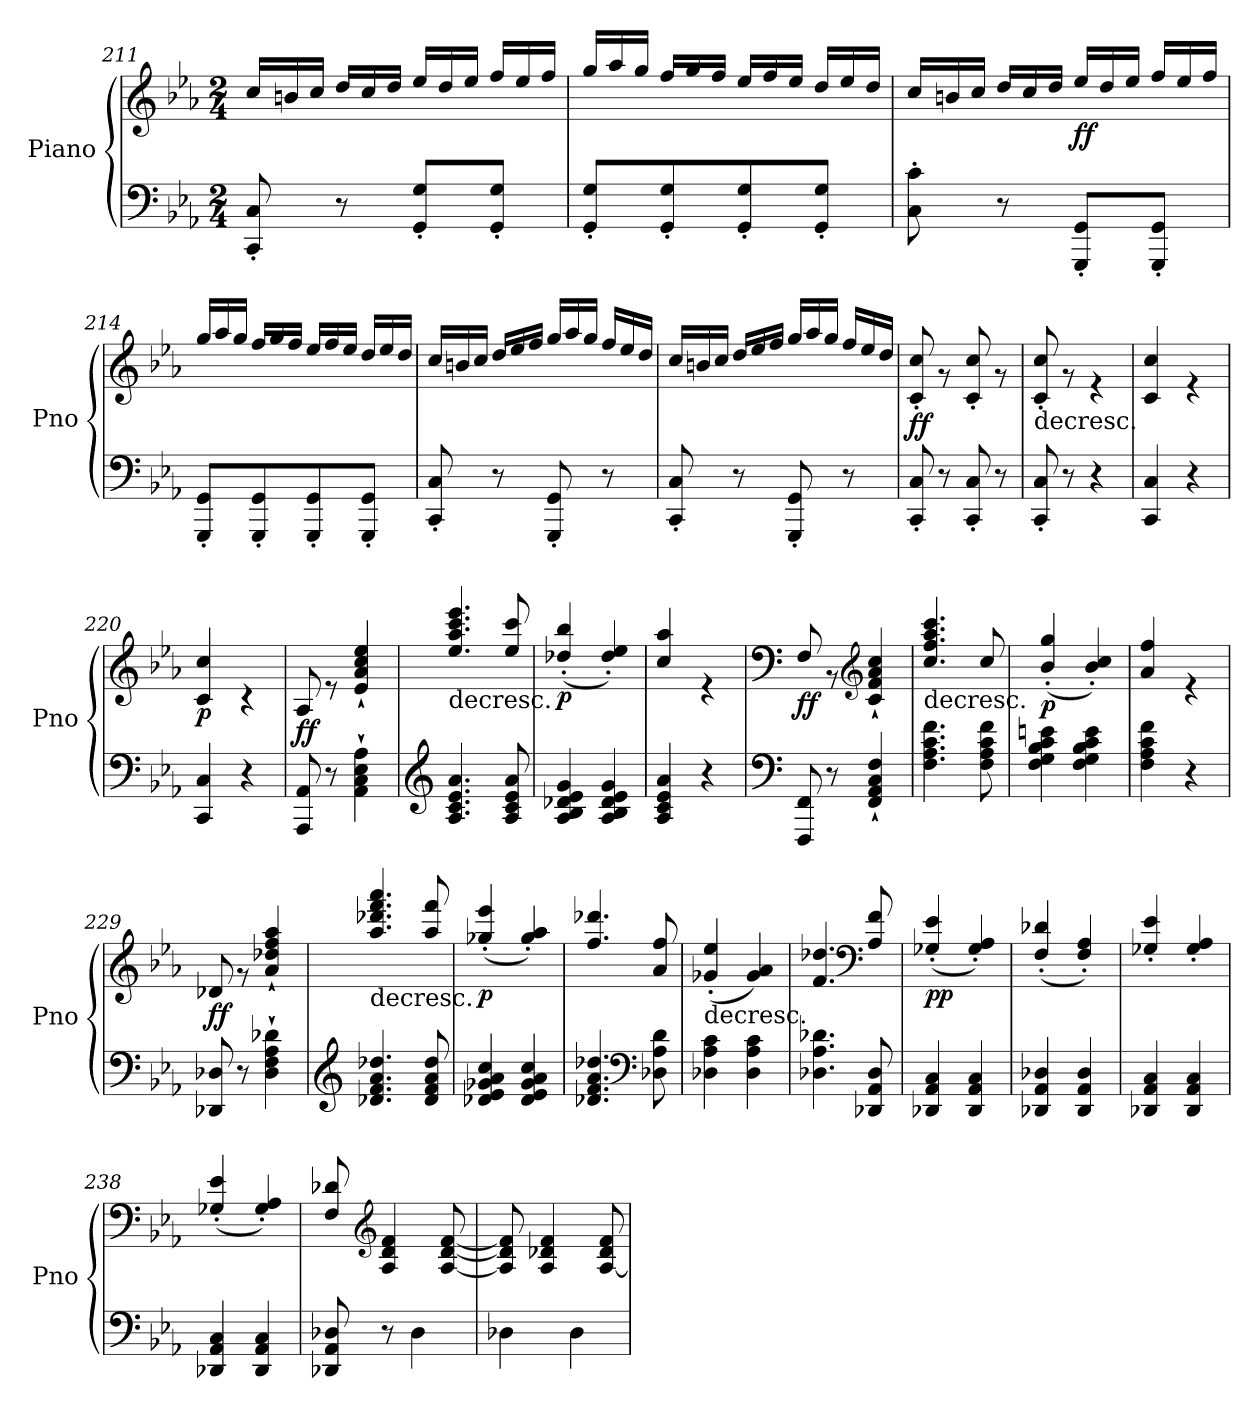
**kern	**kern	**dynam
*part1	*part1	*part1
*staff2	*staff1	*staff1/2
*I"Piano	*	*
*I'Pno	*	*
!!LO:LB:g=z
*clefF4	*clefG2	*
*k[b-e-a-]	*k[b-e-a-]	*
*c:	*c:	*
*M2/4	*M2/4	*
=211	=211	=211
*	*^	*
*	*	*Xtuplet	*
8CC/' 8C/'	2ryy	24cc/LL	.
.	.	24bn/	.
.	.	24cc/JJ	.
8r	.	24dd/LL	.
.	.	24cc/	.
.	.	24dd/JJ	.
8GG/' 8G/'L	.	24ee-/LL	.
.	.	24dd/	.
.	.	24ee-/JJ	.
8GG/' 8G/'J	.	24ff/LL	.
.	.	24ee-/	.
.	.	24ff/JJ	.
=212	=212	=212	=212
8GG/' 8G/'L	2ryy	24gg/LL	.
.	.	24aa-/	.
.	.	24gg/JJ	.
8GG/' 8G/'	.	24ff/LL	.
.	.	24gg/	.
.	.	24ff/JJ	.
8GG/' 8G/'	.	24ee-/LL	.
.	.	24ff/	.
.	.	24ee-/JJ	.
8GG/' 8G/'J	.	24dd/LL	.
.	.	24ee-/	.
.	.	24dd/JJ	.
=213	=213	=213	=213
8C\' 8c\'	2ryy	24cc/LL	.
.	.	24bn/	.
.	.	24cc/JJ	.
8r	.	24dd/LL	.
.	.	24cc/	.
.	.	24dd/JJ	.
!	!	!	!LO:DY:b
8GGG/' 8GG/'L	.	24ee-/LL	ff
.	.	24dd/	.
.	.	24ee-/JJ	.
8GGG/' 8GG/'J	.	24ff/LL	.
.	.	24ee-/	.
.	.	24ff/JJ	.
=214	=214	=214	=214
8GGG/' 8GG/'L	2ryy	24gg/LL	.
.	.	24aa-/	.
.	.	24gg/JJ	.
8GGG/' 8GG/'	.	24ff/LL	.
.	.	24gg/	.
.	.	24ff/JJ	.
8GGG/' 8GG/'	.	24ee-/LL	.
.	.	24ff/	.
.	.	24ee-/JJ	.
8GGG/' 8GG/'J	.	24dd/LL	.
.	.	24ee-/	.
.	.	24dd/JJ	.
!!LO:LB:g=z	!!
=215	=215	=215	=215
8CC/' 8C/'	2ryy	24cc/LL	.
.	.	24bn/	.
.	.	24cc/JJ	.
8r	.	24dd/LL	.
.	.	24ee-/	.
.	.	24ff/JJ	.
8GGG/' 8GG/'	.	24gg/LL	.
.	.	24aa-/	.
.	.	24gg/JJ	.
8r	.	24ff/LL	.
.	.	24ee-/	.
.	.	24dd/JJ	.
=216	=216	=216	=216
8CC/' 8C/'	2ryy	24cc/LL	.
.	.	24bn/	.
.	.	24cc/JJ	.
8r	.	24dd/LL	.
.	.	24ee-/	.
.	.	24ff/JJ	.
8GGG/' 8GG/'	.	24gg/LL	.
.	.	24aa-/	.
.	.	24gg/JJ	.
8r	.	24ff/LL	.
.	.	24ee-/	.
.	.	24dd/JJ	.
=217	=217	=217	=217
!	!	!	!LO:DY:b
8CC/' 8C/'	2ryy	8c/' 8cc/'	ff
8r	.	8r	.
8CC/' 8C/'	.	8c/' 8cc/'	.
8r	.	8r	.
=218	=218	=218	=218
!	!LO:TX:b:t=decresc.	!	!
8CC/' 8C/'	2ryy	8c/' 8cc/'	.
8r	.	8r	.
4r	.	4r	.
=219	=219	=219	=219
4CC/ 4C/	2ryy	4c/ 4cc/	.
4r	.	4r	.
=220	=220	=220	=220
!	!	!	!LO:DY:b
4CC/ 4C/	2ryy	4c/ 4cc/	p
4r	.	4r	.
=221	=221	=221	=221
!	!	!	!LO:DY:b
8AAA-/ 8AA-/	2ryy	8A-/	ff
8r	.	8r	.
4AA-\` 4C\` 4E-\` 4A-\`	.	4e-/` 4a-/` 4cc/` 4ee-/`	.
!!LO:LB:g=z	!!
=222	=222	=222	=222
*clefG2	*	*	*
!	!LO:TX:b:t=decresc.	!	!
4.A-/ 4.c/ 4.e-/ 4.a-/	2ryy	4.ee-/ 4.aa-/ 4.ccc/ 4.eee-/	.
8A-/ 8c/ 8e-/ 8a-/	.	8ee-/ 8ccc/	.
=223	=223	=223	=223
!	!	!	!LO:DY:b
4A-/ 4B-/ 4d-X/ 4e-/ 4g/	2ryy	(>4dd-X/' 4bb-/'	p
4A-/ 4B-/ 4d-/ 4e-/ 4g/	.	4dd-/' 4ee-/')	.
=224	=224	=224	=224
4A-/ 4c/ 4e-/ 4a-/	2ryy	4cc/ 4aa-/	.
4r	.	4r	.
=225	=225	=225	=225
*clefF4	*clefF4	*	*
!	!	!	!LO:DY:b
8FFF/ 8FF/	2ryy	8F/	ff
8r	.	8r	.
*	*clefG2	*	*
4FF/` 4AA-/` 4C/` 4F/`	.	4c/` 4f/` 4a-/` 4cc/`	.
=226	=226	=226	=226
!	!LO:TX:b:t=decresc.	!	!
4.F\ 4.A-\ 4.c\ 4.f\	2ryy	4.cc/ 4.ff/ 4.aa-/ 4.ccc/	.
8F\ 8A-\ 8c\ 8f\	.	8cc/	.
=227	=227	=227	=227
!	!	!	!LO:DY:b
4F\ 4G\ 4B-\ 4c\ 4en\	2ryy	(>4b-/' 4gg/'	p
4F\ 4G\ 4B-\ 4c\ 4e\	.	4b-/' 4cc/')	.
=228	=228	=228	=228
4F\ 4A-\ 4c\ 4f\	2ryy	4a-/ 4ff/	.
4r	.	4r	.
=229	=229	=229	=229
!	!	!	!LO:DY:b
8DD-X/ 8D-X/	2ryy	8d-X/	ff
8r	.	8r	.
4D-\` 4F\` 4A-\` 4d-X\`	.	4a-/` 4dd-X/` 4ff/` 4aa-/`	.
=230	=230	=230	=230
*clefG2	*	*	*
!	!LO:TX:b:t=decresc.	!	!
4.d-X/ 4.f/ 4.a-/ 4.dd-X/	2ryy	4.aa-/ 4.ddd-X/ 4.fff/ 4.aaa-/	.
8d-/ 8f/ 8a-/ 8dd-/	.	8aa-/ 8fff/	.
=231	=231	=231	=231
!	!	!	!LO:DY:b
4d-X/ 4e-/ 4g-X/ 4a-/ 4cc/	2ryy	(>4gg-X/' 4eee-/'	p
4d-/ 4e-/ 4g-/ 4a-/ 4cc/	.	4gg-/' 4aa-/')	.
!!LO:LB:g=z	!!
=232	=232	=232	=232
4.d-X/ 4.f/ 4.a-/ 4.dd-X/	2ryy	4.ff/ 4.ddd-X/	.
*clefF4	*	*	*
8D-X\ 8A-\ 8d-\	.	8a-/ 8ff/	.
=233	=233	=233	=233
!	!LO:TX:b:t=decresc.	!	!
4D-X\ 4A-\ 4c\	2ryy	(>4g-X/' 4ee-/'	.
4D-\ 4A-\ 4c\	.	4g-/ 4a-/)	.
=234	=234	=234	=234
4.D-X\ 4.A-\ 4.d-X\	2ryy	4.f/ 4.dd-X/	.
*	*clefF4	*	*
8DD-X/ 8AA-/ 8D-/	.	8A-/ 8f/	.
=235	=235	=235	=235
!	!	!	!LO:DY:b
4DD-X/ 4AA-/ 4C/	2ryy	(>4G-X/' 4e-/'	pp
4DD-/ 4AA-/ 4C/	.	4G-/' 4A-/')	.
=236	=236	=236	=236
4DD-X/ 4AA-/ 4D-X/	2ryy	(>4F/' 4d-X/'	.
4DD-/ 4AA-/ 4D-/	.	4F/' 4A-/')	.
=237	=237	=237	=237
4DD-X/ 4AA-/ 4C/	2ryy	4G-X/' 4e-/'	.
4DD-/ 4AA-/ 4C/	.	4G-/' 4A-/'	.
=238	=238	=238	=238
4DD-X/ 4AA-/ 4C/	2ryy	(>4G-X/' 4e-/'	.
4DD-/ 4AA-/ 4C/	.	4G-/' 4A-/')	.
=239	=239	=239	=239
8DD-X/ 8AA-/ 8D-X/	2ryy	8F/ 8d-X/	.
*	*clefG2	*	*
8r	.	4A-/ 4d-/ 4f/	.
4D-\	.	.	.
.	.	[8A-/ [8d-/ [8f/	.
=240	=240	=240	=240
4D-X\	2ryy	8A-/] 8d-/] 8f/]	.
.	.	4A-/ 4d-X/ 4f/	.
4D-\	.	.	.
.	.	[8A-/ 8d-/ 8f/	.
*	*v	*v	*
=	=	=
*-	*-	*-
